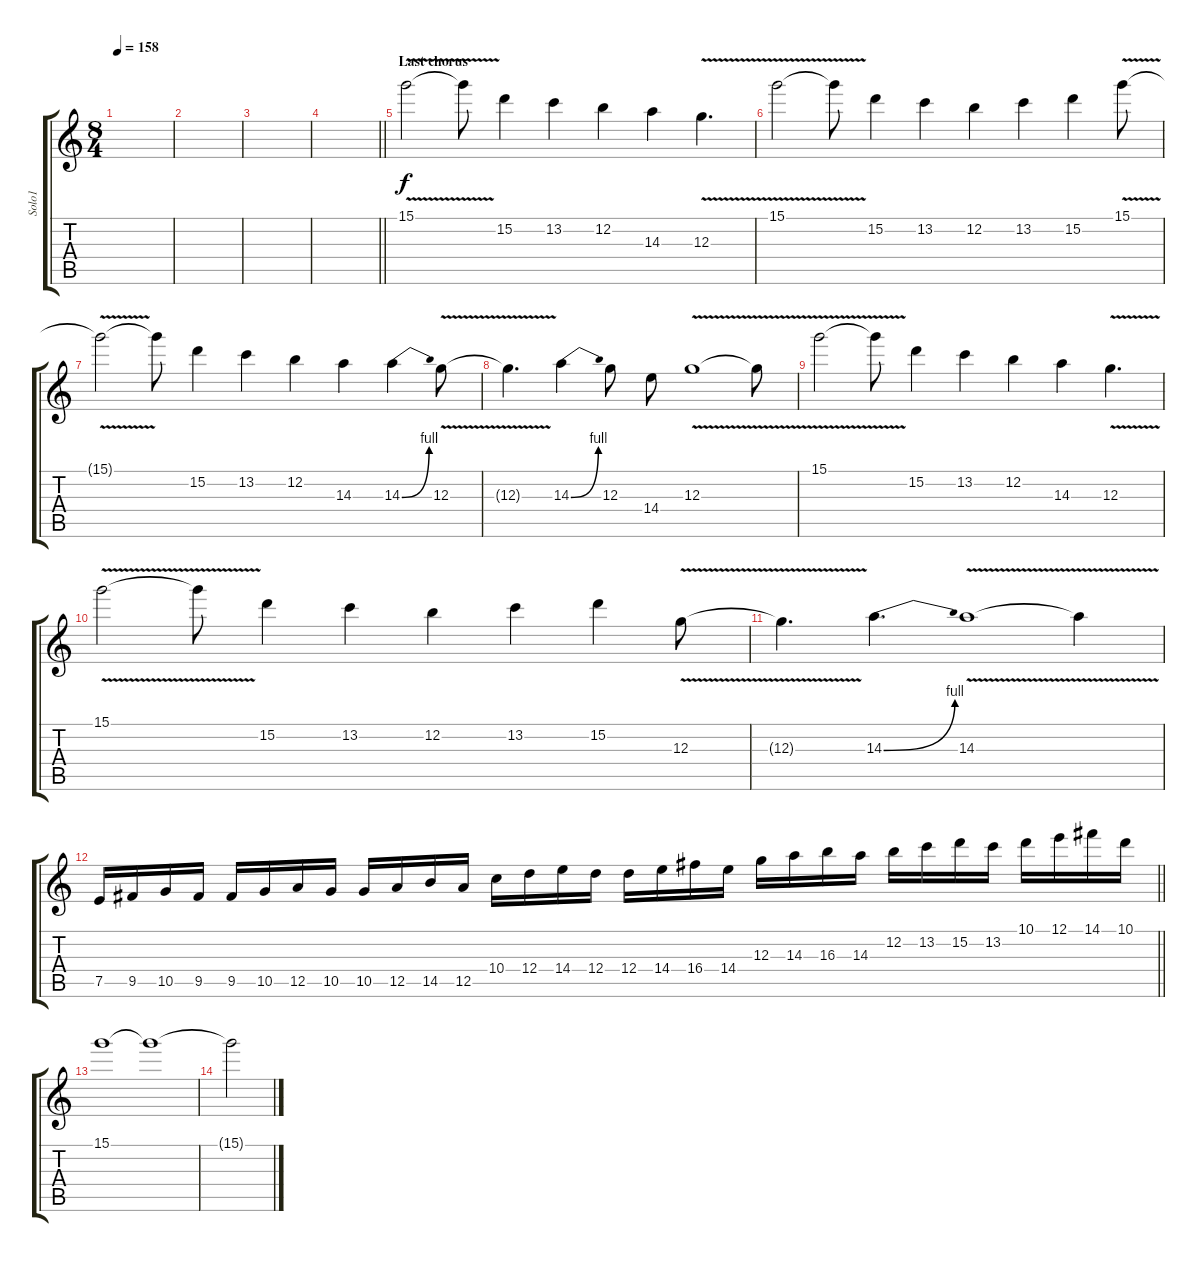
\track ("Solo1" "Solo1") {instrument distortionguitar}
\staff {score tabs}
\tuning (E4 B3 G3 D3 A2 E2) {hide}
\ts (8 4)
\tempo 158
\clef g2
\ks c
|
|
|
\barLineRight lightlight
|
\section ("" "Last chorus")
15.1{v}.2 15.1{t}.8 15.2.4 13.2.4 12.2.4 14.3.4 12.3{v}.4{d} |
15.1{v}.2 15.1{t}.8 15.2.4 13.2.4 12.2.4 13.2.4 15.2.4 15.1{v}.8 |
15.1{t}.2 15.1{t}.8 15.2.4 13.2.4 12.2.4 14.3.4 14.3{be (bend 0 0 60 4)}.4 12.3{v}.8 |
12.3{t}.4{d} 14.3{be (bend 0 0 60 4)}.4 12.3.8 14.4.8 12.3{v}.1 12.3{t}.8 |
15.1{v}.2 15.1{t}.8 15.2.4 13.2.4 12.2.4 14.3.4 12.3{v}.4{d} |
15.1{v}.2 15.1{t}.8 15.2.4 13.2.4 12.2.4 13.2.4 15.2.4 12.3{v}.8 |
12.3{t}.4{d} 14.3{be (bend 0 0 60 4)}.4{d} 14.3{v}.1 14.3{t}.4 |
\barLineRight lightlight
7.5.16 9.5.16 10.5.16 9.5.16 9.5.16 10.5.16 12.5.16 10.5.16 10.5.16 12.5.16 14.5.16 12.5.16 10.4.16 12.4.16 14.4.16 12.4.16 12.4.16 14.4.16 16.4.16 14.4.16 12.3.16 14.3.16 16.3.16 14.3.16 12.2.16 13.2.16 15.2.16 13.2.16 10.1.16 12.1.16 14.1.16 10.1.16 |
15.1.1 15.1{t}.1 |
15.1{t}.2
